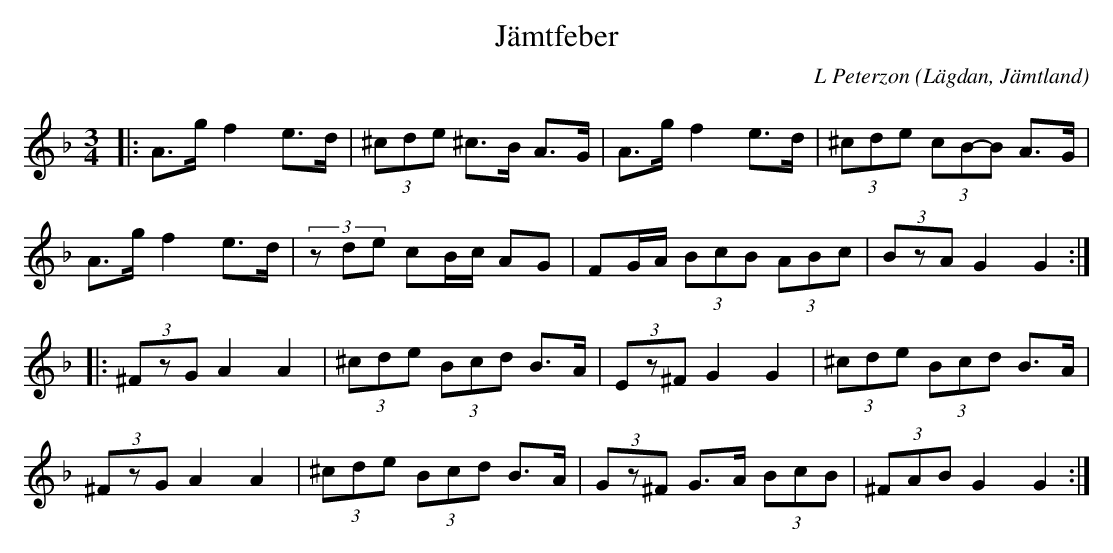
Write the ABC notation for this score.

X:1
T:Jämtfeber
C: L Peterzon
O:Lägdan, Jämtland
M:3/4
L:1/8
K:Dm
|: A>g f2 e>d|(3^cde ^c>B A>G|A>g f2 e>d|(3^cde (3cB-B A>G|
A>g f2 e>d|(3zde cB/c/ AG|FG/A/ (3BcB (3ABc|(3BzA G2 G2:|
|:(3^FzG A2 A2|(3^cde (3Bcd B>A|(3Ez^F G2 G2|(3^cde (3Bcd B>A|
(3^FzG A2 A2|(3^cde (3Bcd B>A| (3Gz^F G>A (3BcB|(3^FAB G2 G2:|
